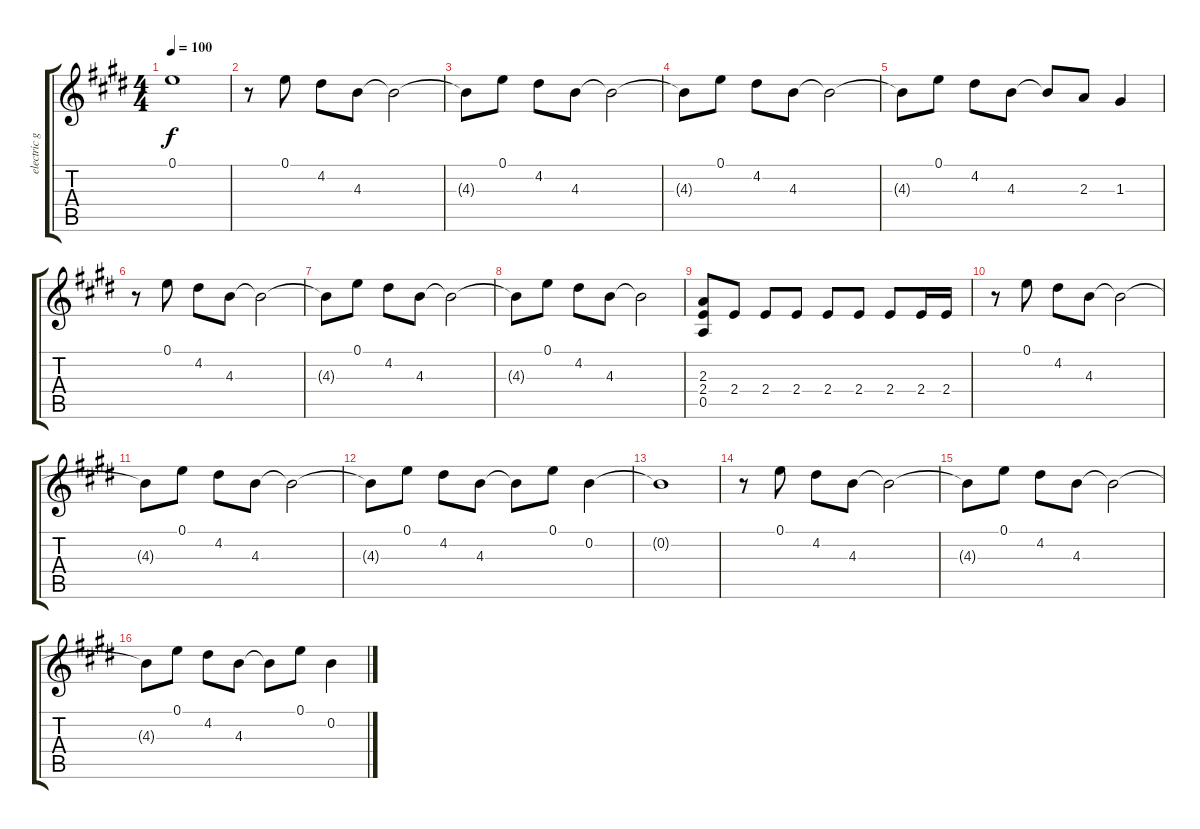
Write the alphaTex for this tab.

\track ("electric guitar1" "electric g") {instrument electricguitarmuted}
\staff {score tabs}
\tuning (E4 B3 G3 D3 A2 E2) {hide}
\ts (4 4)
\tempo 100
\clef g2
\ks e
0.1.1{dy f} |
r.8 0.1.8 4.2.8 4.3.8 4.3{t}.2 |
4.3{t}.8 0.1.8 4.2.8 4.3.8 4.3{t}.2 |
4.3{t}.8 0.1.8 4.2.8 4.3.8 4.3{t}.2 |
4.3{t}.8 0.1.8 4.2.8 4.3.8 4.3{t}.8 2.3.8 1.3.4 |
r.8 0.1.8 4.2.8 4.3.8 4.3{t}.2 |
4.3{t}.8 0.1.8 4.2.8 4.3.8 4.3{t}.2 |
4.3{t}.8 0.1.8 4.2.8 4.3.8 4.3{t}.2 |
(2.3 2.4 0.5).8 2.4.8 2.4.8 2.4.8 2.4.8 2.4.8 2.4.8 2.4.16 2.4.16 |
r.8 0.1.8 4.2.8 4.3.8 4.3{t}.2 |
4.3{t}.8 0.1.8 4.2.8 4.3.8 4.3{t}.2 |
4.3{t}.8 0.1.8 4.2.8 4.3.8 4.3{t}.8 0.1.8 0.2.4 |
0.2{t}.1 |
r.8 0.1.8 4.2.8 4.3.8 4.3{t}.2 |
4.3{t}.8 0.1.8 4.2.8 4.3.8 4.3{t}.2 |
4.3{t}.8 0.1.8 4.2.8 4.3.8 4.3{t}.8 0.1.8 0.2.4
